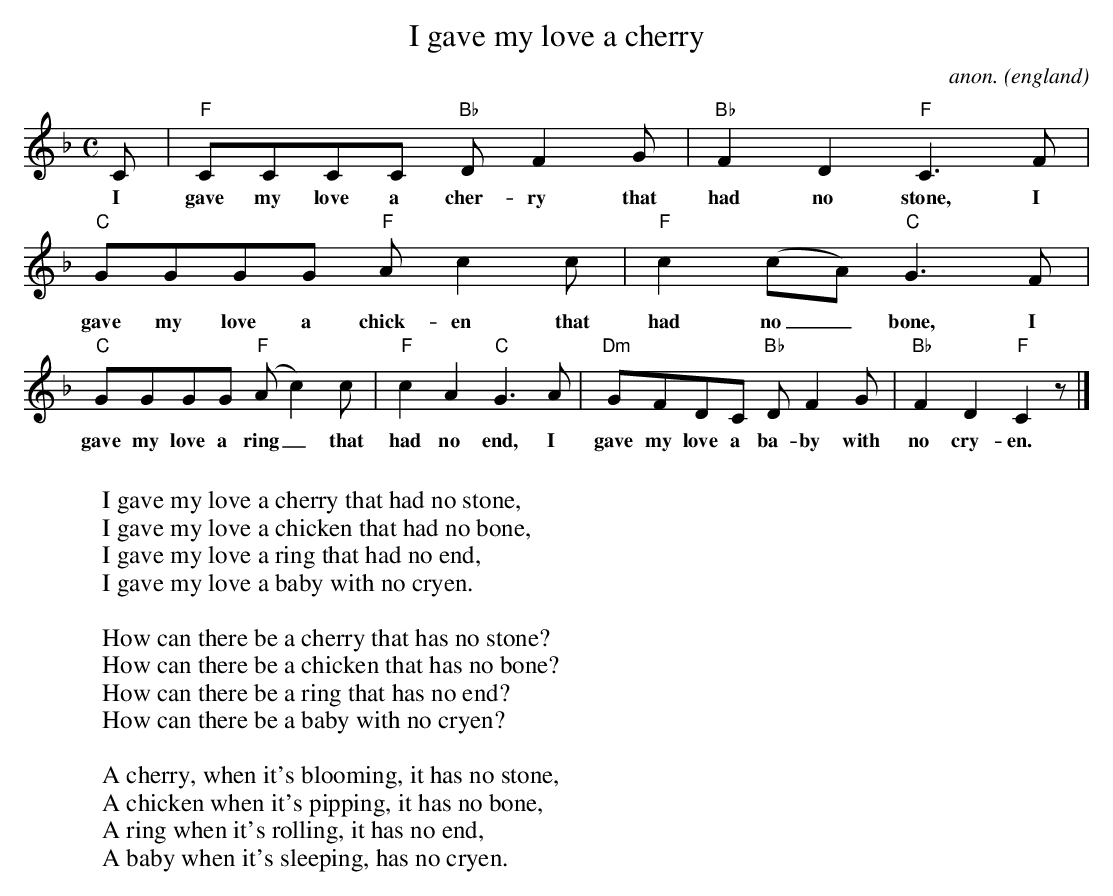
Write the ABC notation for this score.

X:1
T:I gave my love a cherry
O:england
C:anon.
M:C
L:1/8
K:F
C|"F"CCCC "Bb"DF2G|"Bb"F2D2 "F"C3F|"C"GGGG "F"Ac2c|"F"c2(cA) "C"G3F|
w:I gave my love a cher-ry that had no stone, I gave my love a chick-en that had no_ bone, I
"C"GGGG "F"(Ac2)c|"F"c2A2 "C"G3A|"Dm"GFDC "Bb"DF2G|"Bb"F2D2 "F"C2 z|]
w:gave my love a ring_ that had no end, I gave my love a ba-by with no cry-en.
W:
W:I gave my love a cherry that had no stone,
W:I gave my love a chicken that had no bone,
W:I gave my love a ring that had no end,
W:I gave my love a baby with no cryen.
W:
W:How can there be a cherry that has no stone?
W:How can there be a chicken that has no bone?
W:How can there be a ring that has no end?
W:How can there be a baby with no cryen?
W:
W:A cherry, when it's blooming, it has no stone,
W:A chicken when it's pipping, it has no bone,
W:A ring when it's rolling, it has no end,
W:A baby when it's sleeping, has no cryen.
